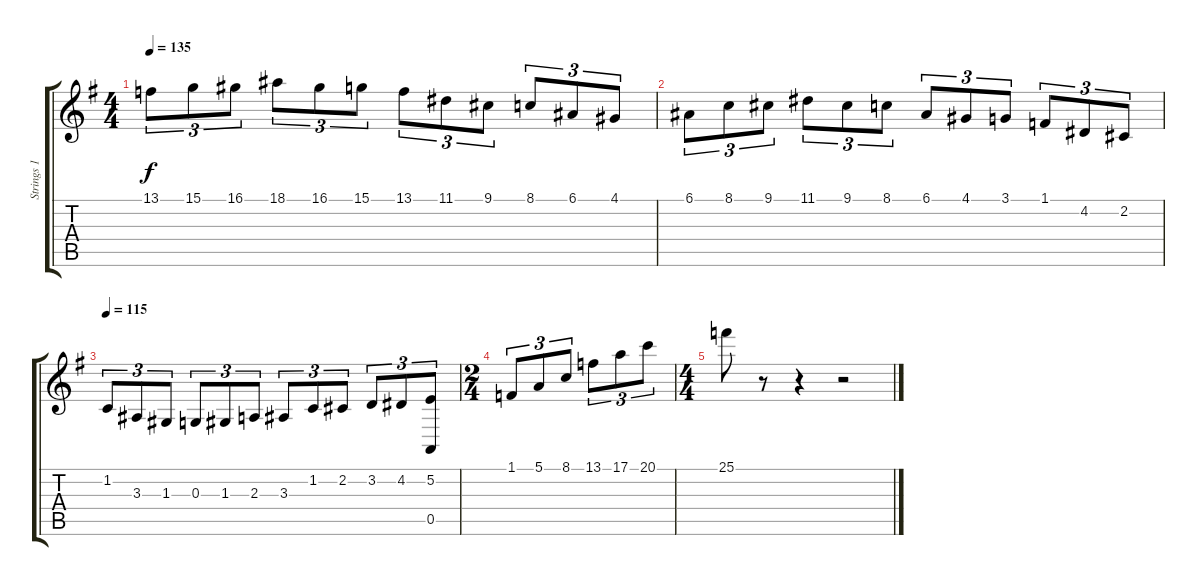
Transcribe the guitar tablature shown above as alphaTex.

\track ("Strings 1" "Strings 1") {instrument stringensemble1}
\staff {score tabs}
\tuning (E4 B3 G3 D3 A2 E2) {hide}
\ts (4 4)
\tempo 135
\clef g2
\ks eminor
13.1.8{tu (3 2) dy f} 15.1.8{tu (3 2)} 16.1.8{tu (3 2)} 18.1.8{tu (3 2)} 16.1.8{tu (3 2)} 15.1.8{tu (3 2)} 13.1.8{tu (3 2)} 11.1.8{tu (3 2)} 9.1.8{tu (3 2)} 8.1.8{tu (3 2)} 6.1.8{tu (3 2)} 4.1.8{tu (3 2)} |
6.1.8{tu (3 2)} 8.1.8{tu (3 2)} 9.1.8{tu (3 2)} 11.1.8{tu (3 2)} 9.1.8{tu (3 2)} 8.1.8{tu (3 2)} 6.1.8{tu (3 2)} 4.1.8{tu (3 2)} 3.1.8{tu (3 2)} 1.1.8{tu (3 2)} 4.2.8{tu (3 2)} 2.2.8{tu (3 2)} |
\tempo 115
1.2.8{tu (3 2)} 3.3.8{tu (3 2)} 1.3.8{tu (3 2)} 0.3.8{tu (3 2)} 1.3.8{tu (3 2)} 2.3.8{tu (3 2)} 3.3.8{tu (3 2)} 1.2.8{tu (3 2)} 2.2.8{tu (3 2)} 3.2.8{tu (3 2)} 4.2.8{tu (3 2)} (5.2 0.5).8{tu (3 2)} |
\ts (2 4)
1.1.8{tu (3 2)} 5.1.8{tu (3 2)} 8.1.8{tu (3 2)} 13.1.8{tu (3 2)} 17.1.8{tu (3 2)} 20.1.8{tu (3 2)} |
\ts (4 4)
25.1.8 r.8 r.4 r.2
